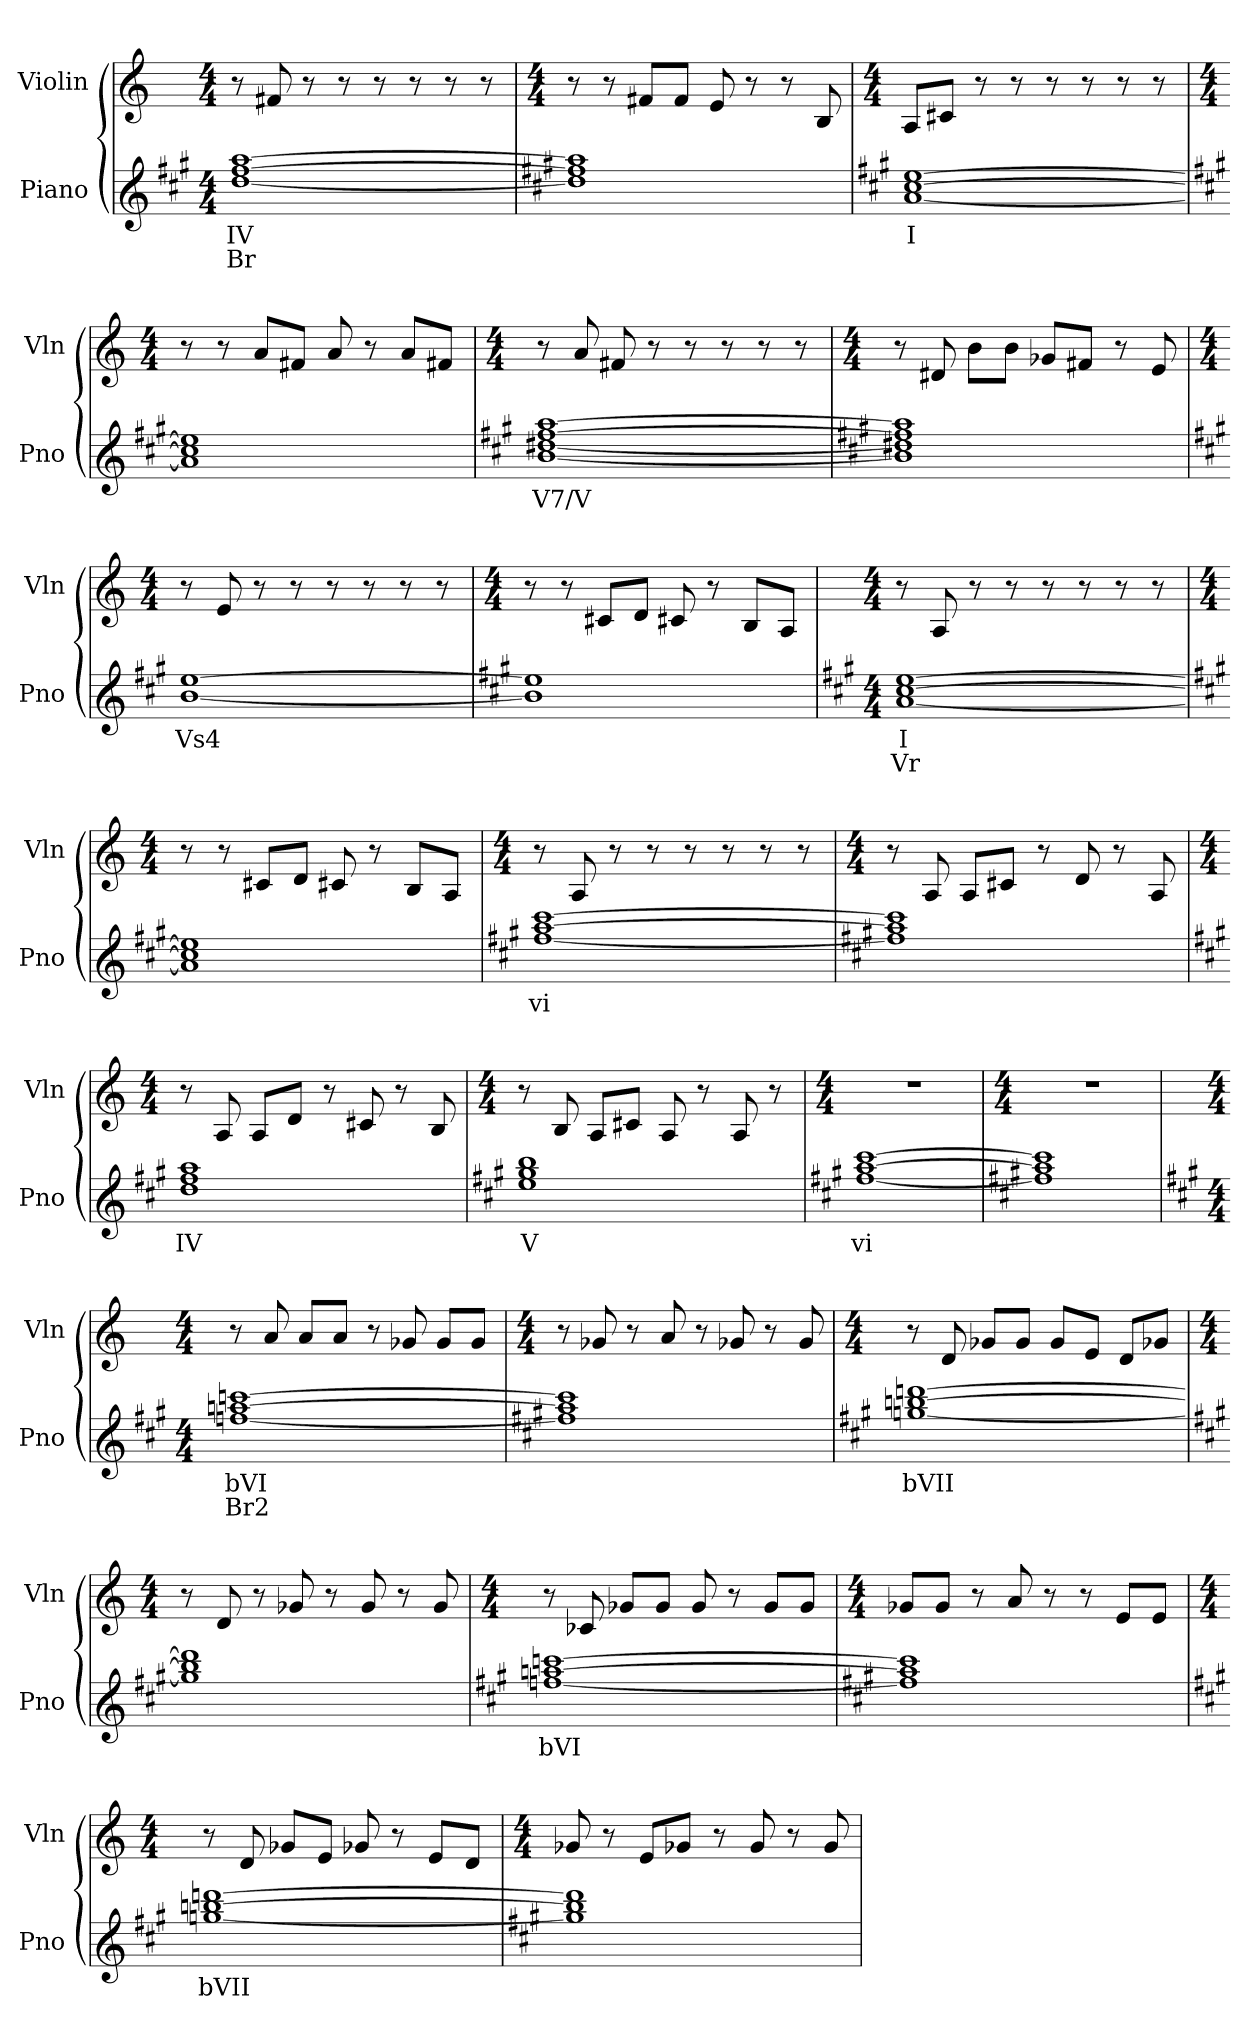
**kern	**text	**text	**kern
*part2	*part2	*part2	*part1
*staff2	*staff2	*staff2	*staff1
*I"Piano	*	*	*I"Violin
*I'Pno	*	*	*I'Vln
*k[f#c#g#]	*	*	*
*A:	*	*	*
*M4/4	*	*	*M4/4
=	=	=	=
[1dd [1ff# [1aa	IV	Br	8r
.	.	.	8f#X
.	.	.	8r
.	.	.	8r
.	.	.	8r
.	.	.	8r
.	.	.	8r
.	.	.	8r
=	=	=	=
*k[f#c#g#]	*	*	*
*A:	*	*	*
*	*	*	*M4/4
1dd] 1ff#] 1aa]	.	.	8r
.	.	.	8r
.	.	.	8f#XL
.	.	.	8f#J
.	.	.	8e
.	.	.	8r
.	.	.	8r
.	.	.	8B
=	=	=	=
*k[f#c#g#]	*	*	*
*A:	*	*	*
*	*	*	*M4/4
[1a [1cc# [1ee	I	.	8AL
.	.	.	8c#XJ
.	.	.	8r
.	.	.	8r
.	.	.	8r
.	.	.	8r
.	.	.	8r
.	.	.	8r
=	=	=	=
*k[f#c#g#]	*	*	*
*A:	*	*	*
*	*	*	*M4/4
1a] 1cc#] 1ee]	.	.	8r
.	.	.	8r
.	.	.	8aL
.	.	.	8f#XJ
.	.	.	8a
.	.	.	8r
.	.	.	8aL
.	.	.	8f#XJ
=	=	=	=
*k[f#c#g#]	*	*	*
*A:	*	*	*
*	*	*	*M4/4
[1b [1dd#X [1ff# [1aa	V7/V	.	8r
.	.	.	8a
.	.	.	8f#X
.	.	.	8r
.	.	.	8r
.	.	.	8r
.	.	.	8r
.	.	.	8r
=	=	=	=
*k[f#c#g#]	*	*	*
*A:	*	*	*
*	*	*	*M4/4
1b] 1dd#X] 1ff#] 1aa]	.	.	8r
.	.	.	8d#X
.	.	.	8bL
.	.	.	8bJ
.	.	.	8g-XL
.	.	.	8f#XJ
.	.	.	8r
.	.	.	8e
=	=	=	=
*k[f#c#g#]	*	*	*
*A:	*	*	*
*	*	*	*M4/4
[1b [1ee	Vs4	.	8r
.	.	.	8e
.	.	.	8r
.	.	.	8r
.	.	.	8r
.	.	.	8r
.	.	.	8r
.	.	.	8r
=	=	=	=
*k[f#c#g#]	*	*	*
*A:	*	*	*
*	*	*	*M4/4
1b] 1ee]	.	.	8r
.	.	.	8r
.	.	.	8c#XL
.	.	.	8dJ
.	.	.	8c#X
.	.	.	8r
.	.	.	8BL
.	.	.	8AJ
=	=	=	=
*k[f#c#g#]	*	*	*
*A:	*	*	*
*M4/4	*	*	*M4/4
[1a [1cc# [1ee	I	Vr	8r
.	.	.	8A
.	.	.	8r
.	.	.	8r
.	.	.	8r
.	.	.	8r
.	.	.	8r
.	.	.	8r
=	=	=	=
*k[f#c#g#]	*	*	*
*A:	*	*	*
*	*	*	*M4/4
1a] 1cc#] 1ee]	.	.	8r
.	.	.	8r
.	.	.	8c#XL
.	.	.	8dJ
.	.	.	8c#X
.	.	.	8r
.	.	.	8BL
.	.	.	8AJ
=	=	=	=
*k[f#c#g#]	*	*	*
*A:	*	*	*
*	*	*	*M4/4
[1ff# [1aa [1ccc#	vi	.	8r
.	.	.	8A
.	.	.	8r
.	.	.	8r
.	.	.	8r
.	.	.	8r
.	.	.	8r
.	.	.	8r
=	=	=	=
*k[f#c#g#]	*	*	*
*A:	*	*	*
*	*	*	*M4/4
1ff#] 1aa] 1ccc#]	.	.	8r
.	.	.	8A
.	.	.	8AL
.	.	.	8c#XJ
.	.	.	8r
.	.	.	8d
.	.	.	8r
.	.	.	8A
=	=	=	=
*k[f#c#g#]	*	*	*
*A:	*	*	*
*	*	*	*M4/4
1dd 1ff# 1aa	IV	.	8r
.	.	.	8A
.	.	.	8AL
.	.	.	8dJ
.	.	.	8r
.	.	.	8c#X
.	.	.	8r
.	.	.	8B
=	=	=	=
*k[f#c#g#]	*	*	*
*A:	*	*	*
*	*	*	*M4/4
1ee 1gg# 1bb	V	.	8r
.	.	.	8B
.	.	.	8AL
.	.	.	8c#XJ
.	.	.	8A
.	.	.	8r
.	.	.	8A
.	.	.	8r
=	=	=	=
*k[f#c#g#]	*	*	*
*A:	*	*	*
*	*	*	*M4/4
[1ff# [1aa [1ccc#	vi	.	1r
=	=	=	=
*k[f#c#g#]	*	*	*
*A:	*	*	*
*	*	*	*M4/4
1ff#] 1aa] 1ccc#]	.	.	1r
=	=	=	=
*k[f#c#g#]	*	*	*
*A:	*	*	*
*M4/4	*	*	*M4/4
[1ffn [1aan [1cccn	bVI	Br2	8r
.	.	.	8a
.	.	.	8aL
.	.	.	8aJ
.	.	.	8r
.	.	.	8g-X
.	.	.	8g-L
.	.	.	8g-J
=	=	=	=
*k[f#c#g#]	*	*	*
*A:	*	*	*
*	*	*	*M4/4
1ffn] 1aan] 1cccn]	.	.	8r
.	.	.	8g-X
.	.	.	8r
.	.	.	8a
.	.	.	8r
.	.	.	8g-X
.	.	.	8r
.	.	.	8g-
=	=	=	=
*k[f#c#g#]	*	*	*
*A:	*	*	*
*	*	*	*M4/4
[1ggn [1bbn [1dddn	bVII	.	8r
.	.	.	8d
.	.	.	8g-XL
.	.	.	8g-J
.	.	.	8g-L
.	.	.	8eJ
.	.	.	8dL
.	.	.	8g-XJ
=	=	=	=
*k[f#c#g#]	*	*	*
*A:	*	*	*
*	*	*	*M4/4
1ggn] 1bbn] 1dddn]	.	.	8r
.	.	.	8d
.	.	.	8r
.	.	.	8g-X
.	.	.	8r
.	.	.	8g-
.	.	.	8r
.	.	.	8g-
=	=	=	=
*k[f#c#g#]	*	*	*
*A:	*	*	*
*	*	*	*M4/4
[1ffn [1aan [1cccn	bVI	.	8r
.	.	.	8c-X
.	.	.	8g-XL
.	.	.	8g-J
.	.	.	8g-
.	.	.	8r
.	.	.	8g-L
.	.	.	8g-J
=	=	=	=
*k[f#c#g#]	*	*	*
*A:	*	*	*
*	*	*	*M4/4
1ffn] 1aan] 1cccn]	.	.	8g-XL
.	.	.	8g-J
.	.	.	8r
.	.	.	8a
.	.	.	8r
.	.	.	8r
.	.	.	8eL
.	.	.	8eJ
=	=	=	=
*k[f#c#g#]	*	*	*
*A:	*	*	*
*	*	*	*M4/4
[1ggn [1bbn [1dddn	bVII	.	8r
.	.	.	8d
.	.	.	8g-XL
.	.	.	8eJ
.	.	.	8g-X
.	.	.	8r
.	.	.	8eL
.	.	.	8dJ
=	=	=	=
*k[f#c#g#]	*	*	*
*A:	*	*	*
*	*	*	*M4/4
1ggn] 1bbn] 1dddn]	.	.	8g-X
.	.	.	8r
.	.	.	8eL
.	.	.	8g-XJ
.	.	.	8r
.	.	.	8g-
.	.	.	8r
.	.	.	8g-
=	=	=	=
*-	*-	*-	*-
